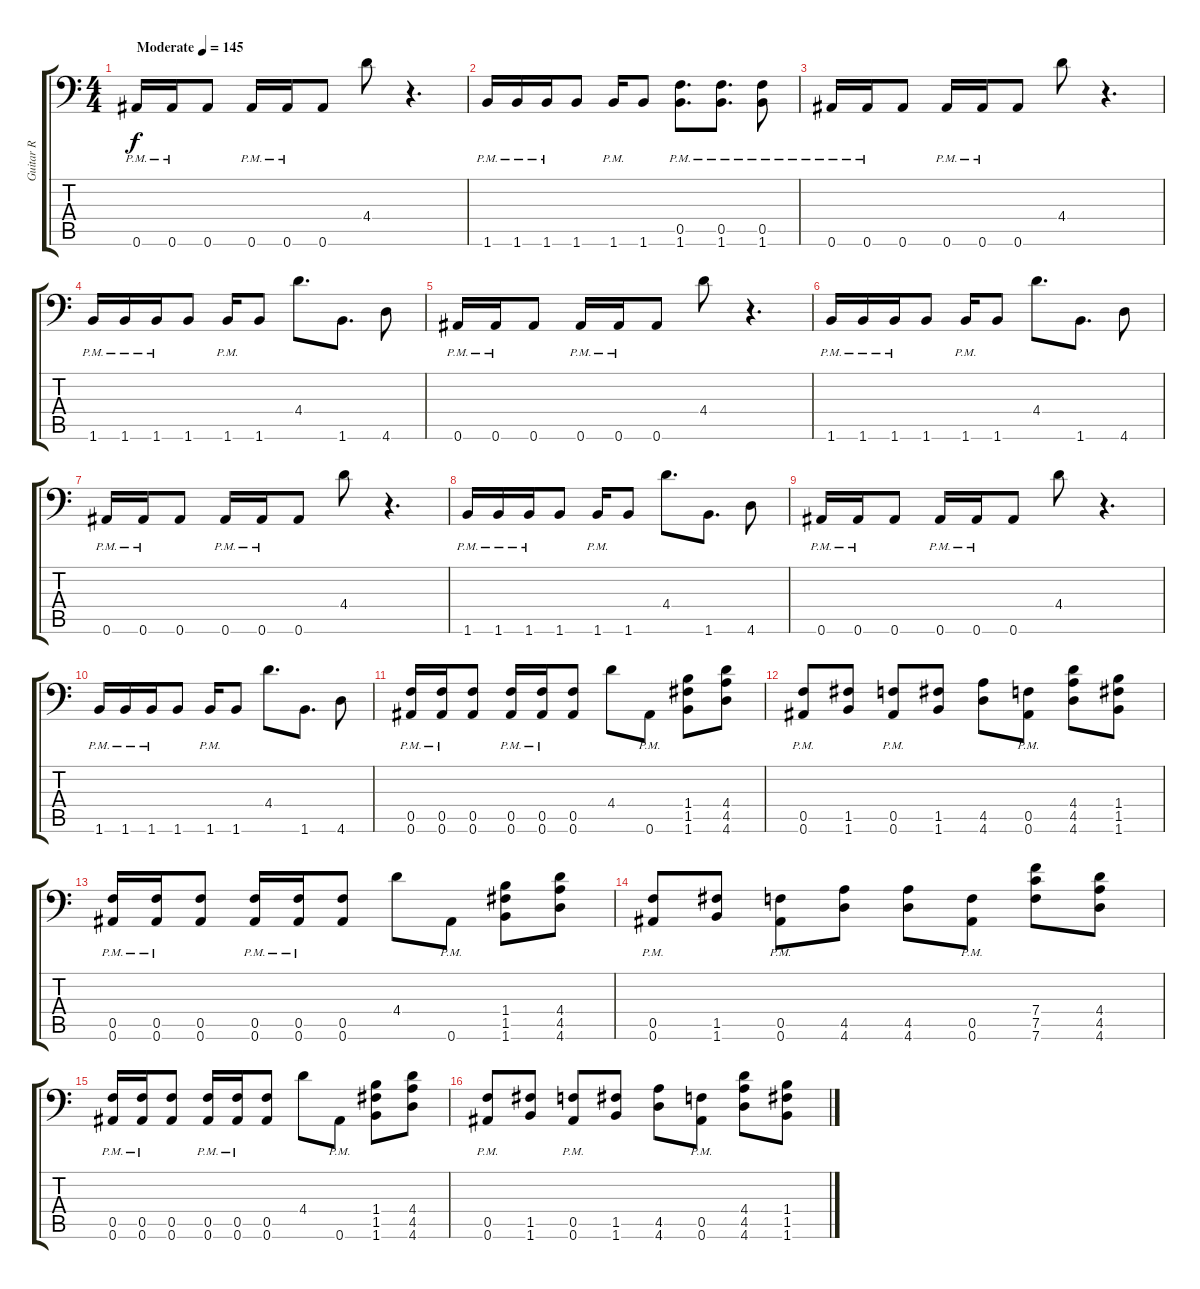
\track ("Guitar R" "Guitar R") {instrument distortionguitar}
\staff {score tabs}
\tuning (C4 G3 Eb3 Bb2 F2 Bb1) {hide}
\ts (4 4)
\tempo (145 "Moderate")
\clef f4
\ks c
0.6{pm}.16{dy f instrument distortionguitar} 0.6{pm}.16 0.6.8 0.6{pm}.16 0.6{pm}.16 0.6.8 4.4.8 r.4{d} |
1.6{pm}.16 1.6{pm}.16 1.6{pm}.16 1.6.8 1.6{pm}.16 1.6.8 (0.5{pm} 1.6{pm}).8{d} (0.5{pm} 1.6{pm}).8{d} (0.5{pm} 1.6{pm}).8 |
0.6{pm}.16 0.6{pm}.16 0.6.8 0.6{pm}.16 0.6{pm}.16 0.6.8 4.4.8 r.4{d} |
1.6{pm}.16 1.6{pm}.16 1.6{pm}.16 1.6.8 1.6{pm}.16 1.6.8 4.4.8{d} 1.6.8{d} 4.6.8 |
0.6{pm}.16 0.6{pm}.16 0.6.8 0.6{pm}.16 0.6{pm}.16 0.6.8 4.4.8 r.4{d} |
1.6{pm}.16 1.6{pm}.16 1.6{pm}.16 1.6.8 1.6{pm}.16 1.6.8 4.4.8{d} 1.6.8{d} 4.6.8 |
0.6{pm}.16 0.6{pm}.16 0.6.8 0.6{pm}.16 0.6{pm}.16 0.6.8 4.4.8 r.4{d} |
1.6{pm}.16 1.6{pm}.16 1.6{pm}.16 1.6.8 1.6{pm}.16 1.6.8 4.4.8{d} 1.6.8{d} 4.6.8 |
0.6{pm}.16 0.6{pm}.16 0.6.8 0.6{pm}.16 0.6{pm}.16 0.6.8 4.4.8 r.4{d} |
1.6{pm}.16 1.6{pm}.16 1.6{pm}.16 1.6.8 1.6{pm}.16 1.6.8 4.4.8{d} 1.6.8{d} 4.6.8 |
(0.5{pm} 0.6{pm}).16 (0.5{pm} 0.6{pm}).16 (0.5 0.6).8 (0.5{pm} 0.6{pm}).16 (0.5{pm} 0.6{pm}).16 (0.5 0.6).8 4.4.8 0.6{pm}.8 (1.4 1.5 1.6).8 (4.4 4.5 4.6).8 |
(0.5{pm} 0.6{pm}).8 (1.5 1.6).8 (0.5{pm} 0.6{pm}).8 (1.5 1.6).8 (4.5 4.6).8 (0.5{pm} 0.6{pm}).8 (4.4 4.5 4.6).8 (1.4 1.5 1.6).8 |
(0.5{pm} 0.6{pm}).16 (0.5{pm} 0.6{pm}).16 (0.5 0.6).8 (0.5{pm} 0.6{pm}).16 (0.5{pm} 0.6{pm}).16 (0.5 0.6).8 4.4.8 0.6{pm}.8 (1.4 1.5 1.6).8 (4.4 4.5 4.6).8 |
(0.5{pm} 0.6{pm}).8 (1.5 1.6).8 (0.5{pm} 0.6{pm}).8 (4.5 4.6).8 (4.5 4.6).8 (0.5{pm} 0.6{pm}).8 (7.4 7.5 7.6).8 (4.4 4.5 4.6).8 |
(0.5{pm} 0.6{pm}).16 (0.5{pm} 0.6{pm}).16 (0.5 0.6).8 (0.5{pm} 0.6{pm}).16 (0.5{pm} 0.6{pm}).16 (0.5 0.6).8 4.4.8 0.6{pm}.8 (1.4 1.5 1.6).8 (4.4 4.5 4.6).8 |
(0.5{pm} 0.6{pm}).8 (1.5 1.6).8 (0.5{pm} 0.6{pm}).8 (1.5 1.6).8 (4.5 4.6).8 (0.5{pm} 0.6{pm}).8 (4.4 4.5 4.6).8 (1.4 1.5 1.6).8
